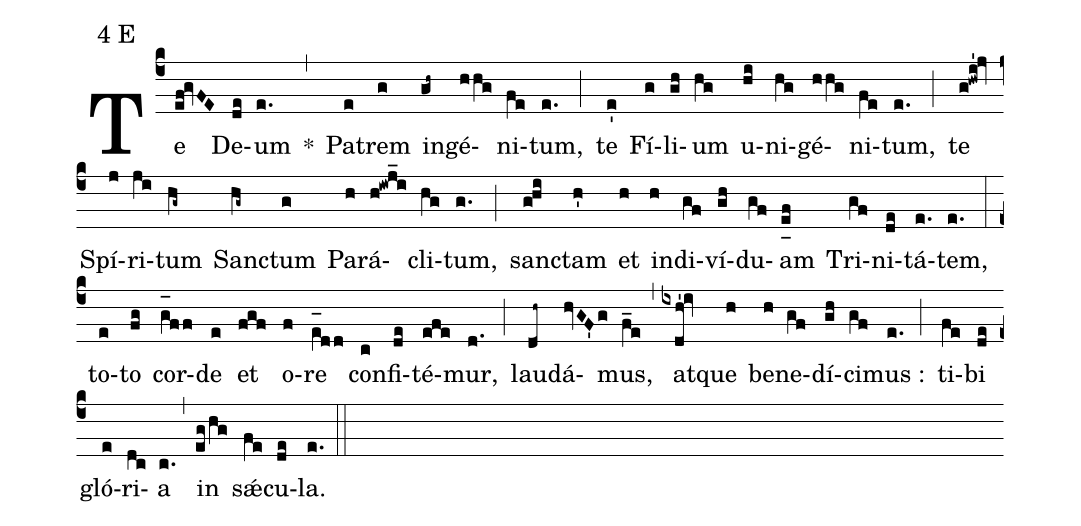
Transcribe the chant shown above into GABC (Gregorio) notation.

mode:4 E;
%%
(c4) Te(ef!gvFE) De(de)um(e.) *(,) Pa(e)trem(g) in(gh~)gé(hhg)ni(fe)tum,(e.) (;) te(e') Fí(g)li(gh)um(hg) u(hi)ni(hg)gé(hhg)ni(fe)tum,(e.) (;) te(g!hwi'!jv) Spí(j)ri(ji)tum(hg~) San(hg~)ctum(g) Pa(h)rá(h!iwj_i)cli(hg)tum,(g.) (;) san(ghi)ctam(h') et(h) in(h)di(gf)ví(gh)du(gf)am(e_[uh:l]f) Tri(gf)ni(de)tá(e.)tem,(e.) (:) to(e)to(fg) cor(g_[oh:h]ff)de(e) et(fgf) o(f)re(e_[oh:h][ll:1]dd) con(c)fi(de)té(efe)mur,(d.) (;) lau(dh~)dá(hvGF'g)mus,(f_e) (,) at(ixdh'!iv)que(h) be(h)ne(gf)dí(gh)ci(gf)mus :(e.) (;) ti(fe)bi(de) gló(e)ri(dc)a(c.) (,) in(eg/hg) sǽ(fe)cu(de)la.(e.) (::)
